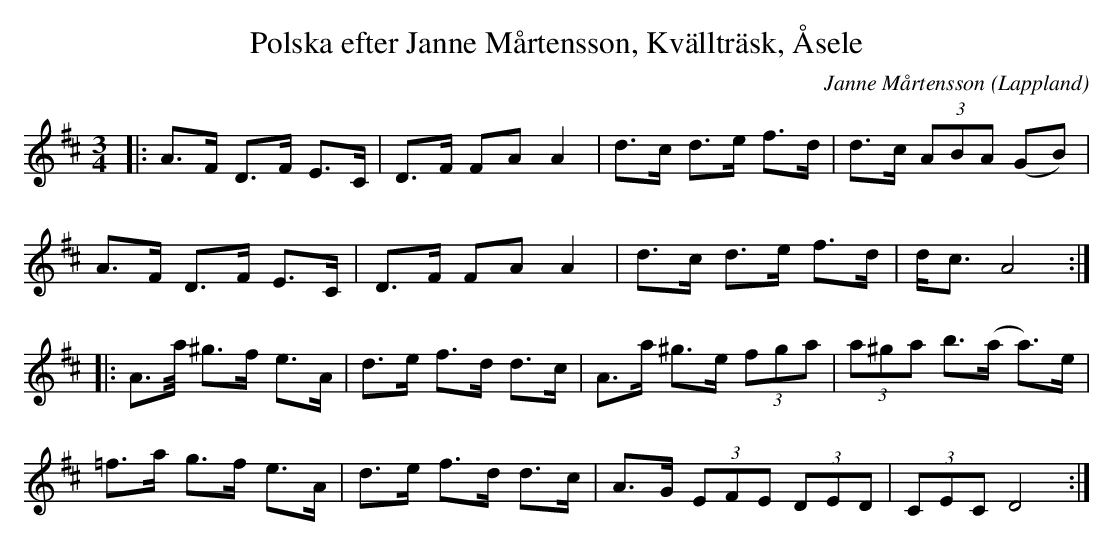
X:1
T:Polska efter Janne Mårtensson, Kvällträsk, Åsele
C:Janne Mårtensson
O: Lappland
M:3/4
L:1/8
K:D
|: A>F D>F E>C | D>F FA A2 | d>c d>e f>d | d>c (3ABA (GB) |
   A>F D>F E>C | D>F FA A2 | d>c d>e f>d | d<c A4 :|
|: A>a/2 ^g>f e>A | d>e f>d d>c | A>a ^g>e (3fga | (3a^ga b>(a a)>e |
   =f>a g>f e>A | d>e f>d d>c | A>G (3EFE (3DED | (3CEC D4 :|
